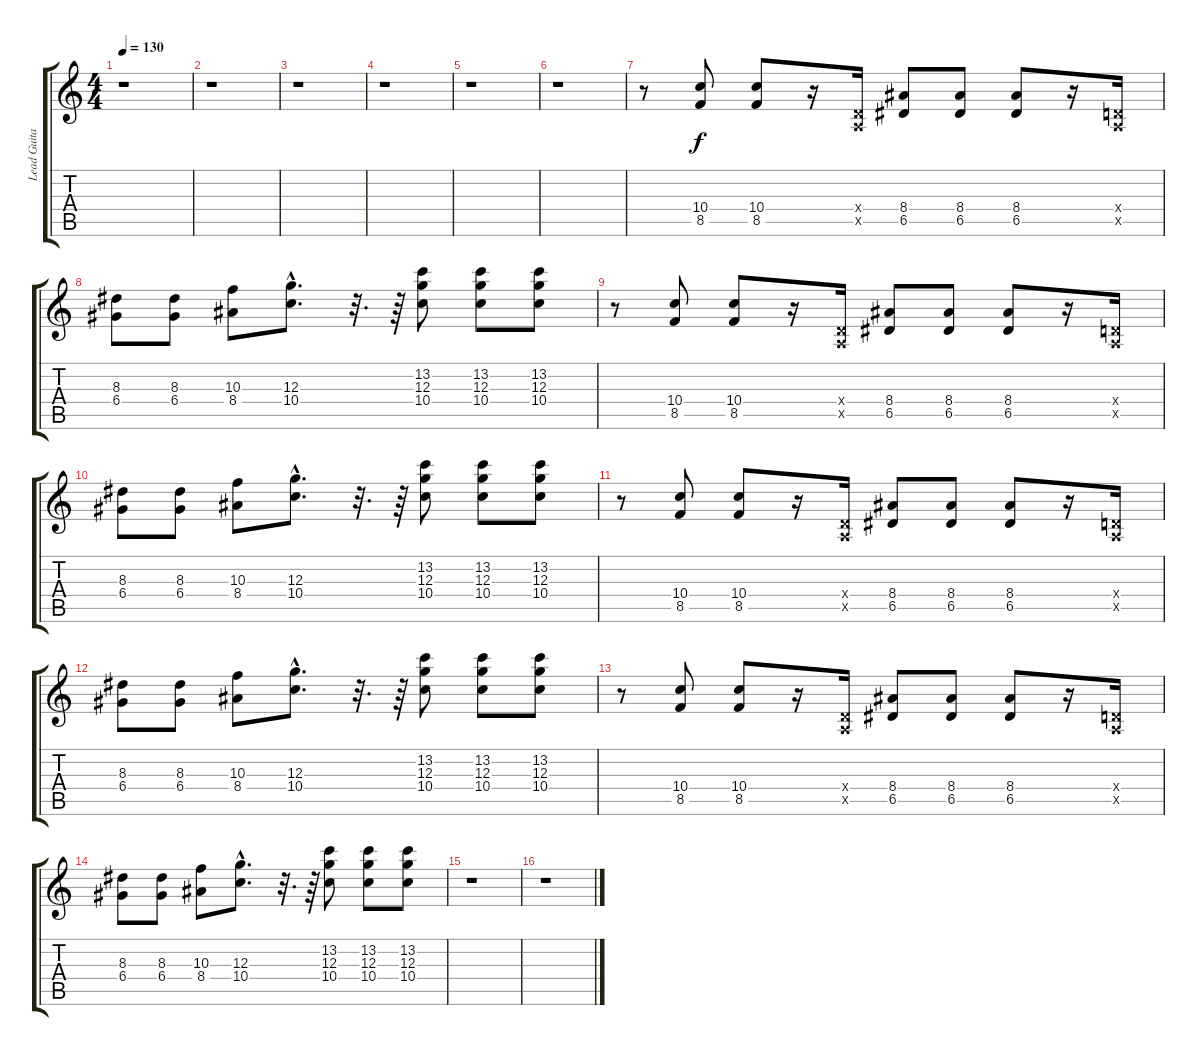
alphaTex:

\track ("Lead Guitar (Clean)" "Lead Guita") {instrument electricguitarjazz}
\staff {score tabs}
\tuning (E4 B3 G3 D3 A2 E2) {hide}
\ts (4 4)
\tempo 130
\clef g2
\ks c
r.1{dy f} |
r.1 |
r.1 |
r.1 |
r.1 |
r.1 |
r.8 (10.4 8.5).8 (10.4 8.5).8 r.16 (0.4{x} 0.5{x}).16 (8.4 6.5).8 (8.4 6.5).8 (8.4 6.5).8 r.16 (0.4{x} 0.5{x}).16 |
(8.3 6.4).8 (8.3 6.4).8 (10.3 8.4).8 (12.3{hac} 10.4{hac}).8{d} r.32{d} r.64 (13.2 12.3 10.4).8 (13.2 12.3 10.4).8 (13.2 12.3 10.4).8 |
r.8 (10.4 8.5).8 (10.4 8.5).8 r.16 (0.4{x} 0.5{x}).16 (8.4 6.5).8 (8.4 6.5).8 (8.4 6.5).8 r.16 (0.4{x} 0.5{x}).16 |
(8.3 6.4).8 (8.3 6.4).8 (10.3 8.4).8 (12.3{hac} 10.4{hac}).8{d} r.32{d} r.64 (13.2 12.3 10.4).8 (13.2 12.3 10.4).8 (13.2 12.3 10.4).8 |
r.8 (10.4 8.5).8 (10.4 8.5).8 r.16 (0.4{x} 0.5{x}).16 (8.4 6.5).8 (8.4 6.5).8 (8.4 6.5).8 r.16 (0.4{x} 0.5{x}).16 |
(8.3 6.4).8 (8.3 6.4).8 (10.3 8.4).8 (12.3{hac} 10.4{hac}).8{d} r.32{d} r.64 (13.2 12.3 10.4).8 (13.2 12.3 10.4).8 (13.2 12.3 10.4).8 |
r.8 (10.4 8.5).8 (10.4 8.5).8 r.16 (0.4{x} 0.5{x}).16 (8.4 6.5).8 (8.4 6.5).8 (8.4 6.5).8 r.16 (0.4{x} 0.5{x}).16 |
(8.3 6.4).8 (8.3 6.4).8 (10.3 8.4).8 (12.3{hac} 10.4{hac}).8{d} r.32{d} r.64 (13.2 12.3 10.4).8 (13.2 12.3 10.4).8 (13.2 12.3 10.4).8 |
r.1 |
r.1
